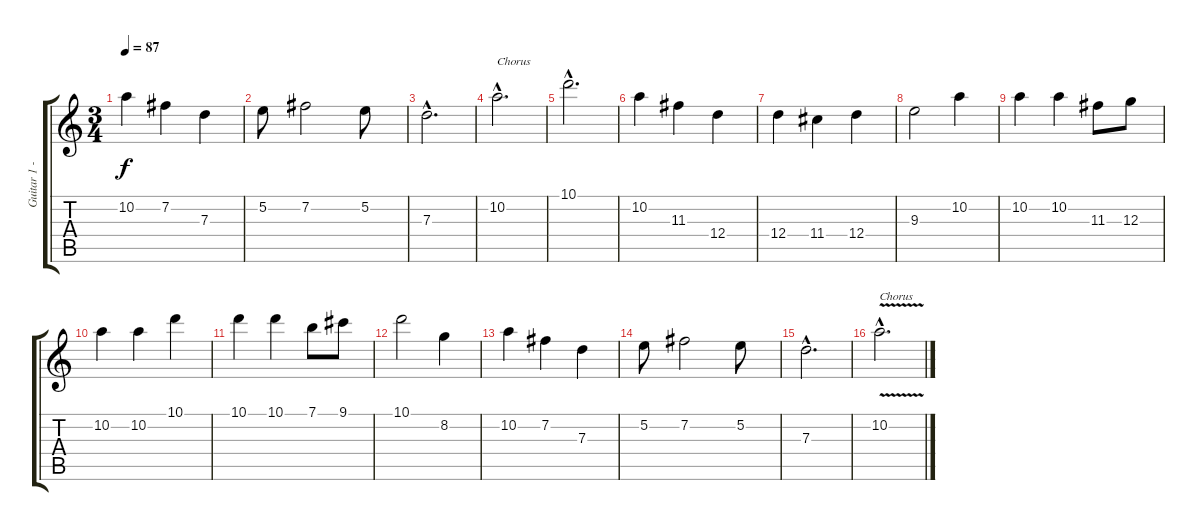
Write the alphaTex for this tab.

\track ("Guitar 1 - Lead" "Guitar 1 -") {instrument distortionguitar}
\staff {score tabs}
\tuning (E4 B3 G3 D3 A2 E2) {hide}
\ts (3 4)
\tempo 87
\clef g2
\ks c
10.2.4{dy f} 7.2.4 7.3.4 |
5.2.8 7.2.2 5.2.8 |
7.3{hac}.2{d} |
10.2{hac}.2{d txt "Chorus"} |
10.1{hac}.2{d} |
10.2.4 11.3.4 12.4.4 |
12.4.4 11.4.4 12.4.4 |
9.3.2 10.2.4 |
10.2.4 10.2.4 11.3.8 12.3.8 |
10.2.4 10.2.4 10.1.4 |
10.1.4 10.1.4 7.1.8 9.1.8 |
10.1.2 8.2.4 |
10.2.4 7.2.4 7.3.4 |
5.2.8 7.2.2 5.2.8 |
7.3{hac}.2{d} |
10.2{v hac}.2{d txt "Chorus"}
